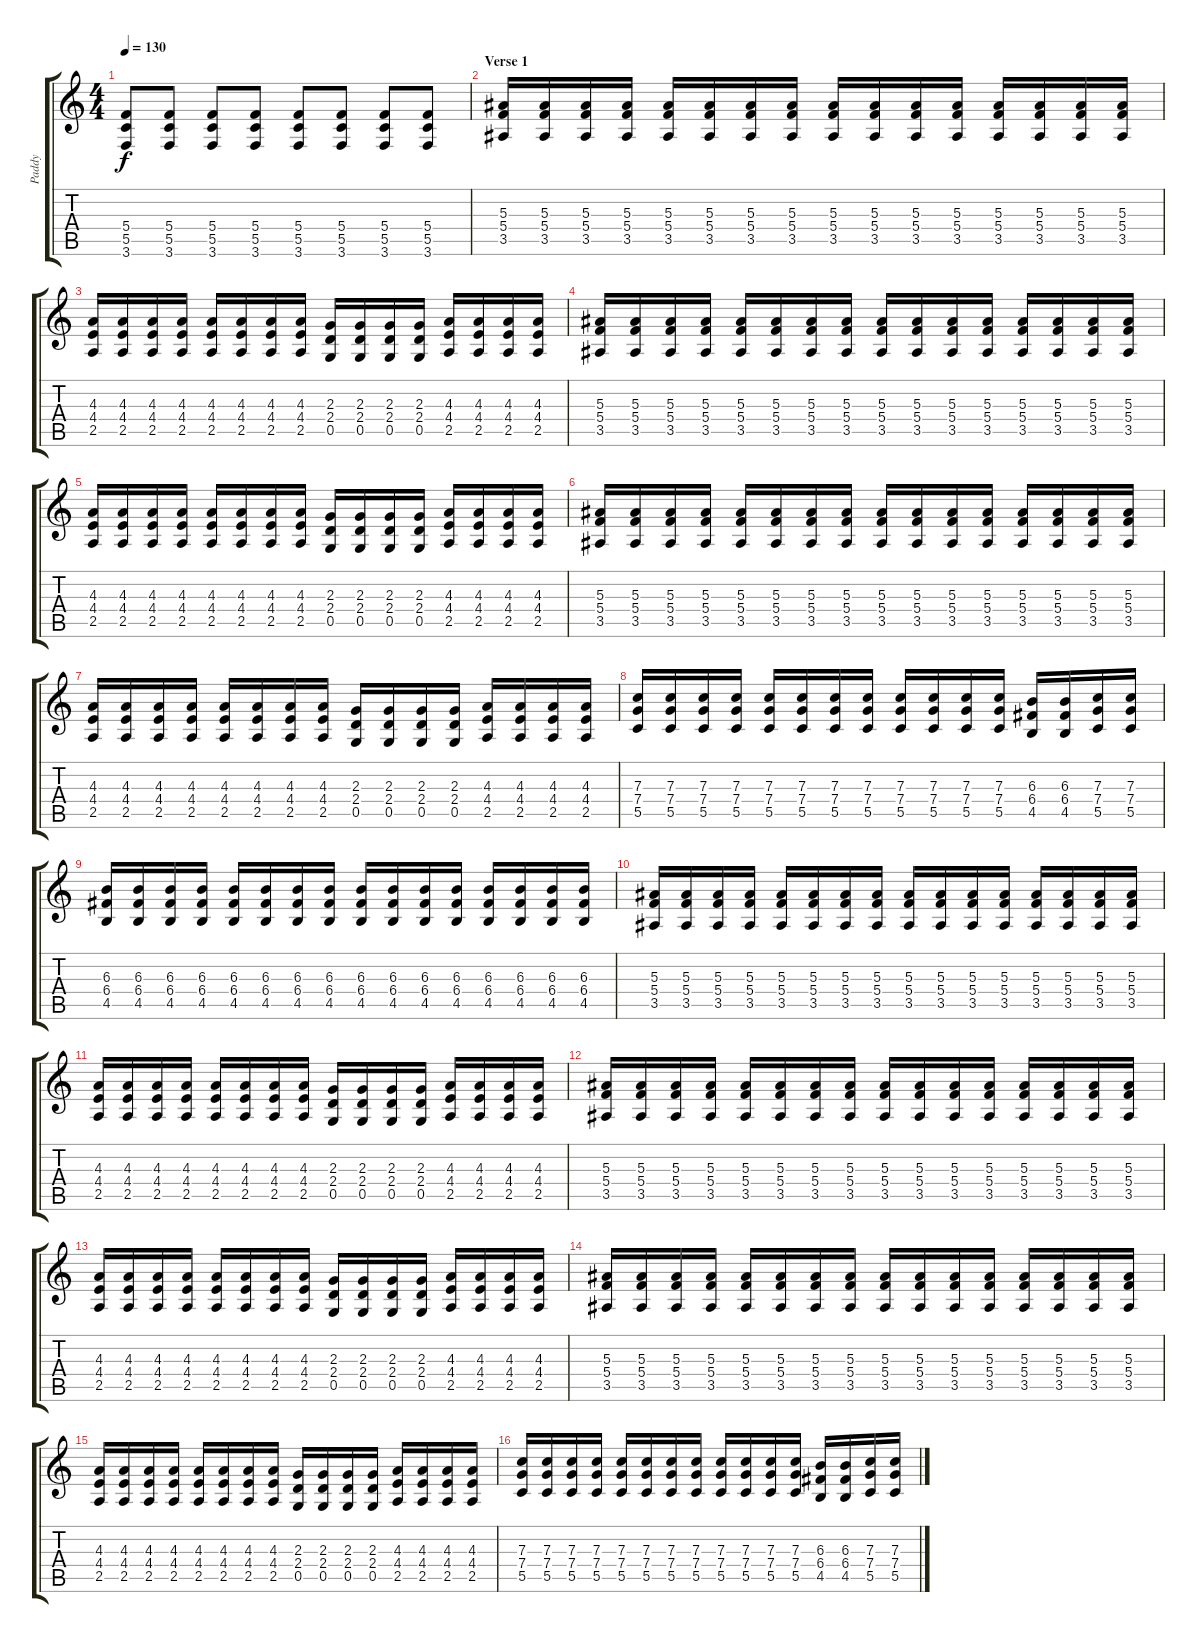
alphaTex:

\track ("Paddy" "Paddy") {instrument overdrivenguitar}
\staff {score tabs}
\tuning (D4 A3 F3 C3 G2 D2) {hide}
\ts (4 4)
\tempo 130
\clef g2
\ks c
(5.4 5.5 3.6).8{dy f} (5.4 5.5 3.6).8 (5.4 5.5 3.6).8 (5.4 5.5 3.6).8 (5.4 5.5 3.6).8 (5.4 5.5 3.6).8 (5.4 5.5 3.6).8 (5.4 5.5 3.6).8 |
\section ("" "Verse 1")
(5.3 5.4 3.5).16 (5.3 5.4 3.5).16 (5.3 5.4 3.5).16 (5.3 5.4 3.5).16 (5.3 5.4 3.5).16 (5.3 5.4 3.5).16 (5.3 5.4 3.5).16 (5.3 5.4 3.5).16 (5.3 5.4 3.5).16 (5.3 5.4 3.5).16 (5.3 5.4 3.5).16 (5.3 5.4 3.5).16 (5.3 5.4 3.5).16 (5.3 5.4 3.5).16 (5.3 5.4 3.5).16 (5.3 5.4 3.5).16 |
(4.3 4.4 2.5).16 (4.3 4.4 2.5).16 (4.3 4.4 2.5).16 (4.3 4.4 2.5).16 (4.3 4.4 2.5).16 (4.3 4.4 2.5).16 (4.3 4.4 2.5).16 (4.3 4.4 2.5).16 (2.3 2.4 0.5).16 (2.3 2.4 0.5).16 (2.3 2.4 0.5).16 (2.3 2.4 0.5).16 (4.3 4.4 2.5).16 (4.3 4.4 2.5).16 (4.3 4.4 2.5).16 (4.3 4.4 2.5).16 |
(5.3 5.4 3.5).16 (5.3 5.4 3.5).16 (5.3 5.4 3.5).16 (5.3 5.4 3.5).16 (5.3 5.4 3.5).16 (5.3 5.4 3.5).16 (5.3 5.4 3.5).16 (5.3 5.4 3.5).16 (5.3 5.4 3.5).16 (5.3 5.4 3.5).16 (5.3 5.4 3.5).16 (5.3 5.4 3.5).16 (5.3 5.4 3.5).16 (5.3 5.4 3.5).16 (5.3 5.4 3.5).16 (5.3 5.4 3.5).16 |
(4.3 4.4 2.5).16 (4.3 4.4 2.5).16 (4.3 4.4 2.5).16 (4.3 4.4 2.5).16 (4.3 4.4 2.5).16 (4.3 4.4 2.5).16 (4.3 4.4 2.5).16 (4.3 4.4 2.5).16 (2.3 2.4 0.5).16 (2.3 2.4 0.5).16 (2.3 2.4 0.5).16 (2.3 2.4 0.5).16 (4.3 4.4 2.5).16 (4.3 4.4 2.5).16 (4.3 4.4 2.5).16 (4.3 4.4 2.5).16 |
(5.3 5.4 3.5).16 (5.3 5.4 3.5).16 (5.3 5.4 3.5).16 (5.3 5.4 3.5).16 (5.3 5.4 3.5).16 (5.3 5.4 3.5).16 (5.3 5.4 3.5).16 (5.3 5.4 3.5).16 (5.3 5.4 3.5).16 (5.3 5.4 3.5).16 (5.3 5.4 3.5).16 (5.3 5.4 3.5).16 (5.3 5.4 3.5).16 (5.3 5.4 3.5).16 (5.3 5.4 3.5).16 (5.3 5.4 3.5).16 |
(4.3 4.4 2.5).16 (4.3 4.4 2.5).16 (4.3 4.4 2.5).16 (4.3 4.4 2.5).16 (4.3 4.4 2.5).16 (4.3 4.4 2.5).16 (4.3 4.4 2.5).16 (4.3 4.4 2.5).16 (2.3 2.4 0.5).16 (2.3 2.4 0.5).16 (2.3 2.4 0.5).16 (2.3 2.4 0.5).16 (4.3 4.4 2.5).16 (4.3 4.4 2.5).16 (4.3 4.4 2.5).16 (4.3 4.4 2.5).16 |
(7.3 7.4 5.5).16 (7.3 7.4 5.5).16 (7.3 7.4 5.5).16 (7.3 7.4 5.5).16 (7.3 7.4 5.5).16 (7.3 7.4 5.5).16 (7.3 7.4 5.5).16 (7.3 7.4 5.5).16 (7.3 7.4 5.5).16 (7.3 7.4 5.5).16 (7.3 7.4 5.5).16 (7.3 7.4 5.5).16 (6.3 6.4 4.5).16 (6.3 6.4 4.5).16 (7.3 7.4 5.5).16 (7.3 7.4 5.5).16 |
(6.3 6.4 4.5).16 (6.3 6.4 4.5).16 (6.3 6.4 4.5).16 (6.3 6.4 4.5).16 (6.3 6.4 4.5).16 (6.3 6.4 4.5).16 (6.3 6.4 4.5).16 (6.3 6.4 4.5).16 (6.3 6.4 4.5).16 (6.3 6.4 4.5).16 (6.3 6.4 4.5).16 (6.3 6.4 4.5).16 (6.3 6.4 4.5).16 (6.3 6.4 4.5).16 (6.3 6.4 4.5).16 (6.3 6.4 4.5).16 |
(5.3 5.4 3.5).16 (5.3 5.4 3.5).16 (5.3 5.4 3.5).16 (5.3 5.4 3.5).16 (5.3 5.4 3.5).16 (5.3 5.4 3.5).16 (5.3 5.4 3.5).16 (5.3 5.4 3.5).16 (5.3 5.4 3.5).16 (5.3 5.4 3.5).16 (5.3 5.4 3.5).16 (5.3 5.4 3.5).16 (5.3 5.4 3.5).16 (5.3 5.4 3.5).16 (5.3 5.4 3.5).16 (5.3 5.4 3.5).16 |
(4.3 4.4 2.5).16 (4.3 4.4 2.5).16 (4.3 4.4 2.5).16 (4.3 4.4 2.5).16 (4.3 4.4 2.5).16 (4.3 4.4 2.5).16 (4.3 4.4 2.5).16 (4.3 4.4 2.5).16 (2.3 2.4 0.5).16 (2.3 2.4 0.5).16 (2.3 2.4 0.5).16 (2.3 2.4 0.5).16 (4.3 4.4 2.5).16 (4.3 4.4 2.5).16 (4.3 4.4 2.5).16 (4.3 4.4 2.5).16 |
(5.3 5.4 3.5).16 (5.3 5.4 3.5).16 (5.3 5.4 3.5).16 (5.3 5.4 3.5).16 (5.3 5.4 3.5).16 (5.3 5.4 3.5).16 (5.3 5.4 3.5).16 (5.3 5.4 3.5).16 (5.3 5.4 3.5).16 (5.3 5.4 3.5).16 (5.3 5.4 3.5).16 (5.3 5.4 3.5).16 (5.3 5.4 3.5).16 (5.3 5.4 3.5).16 (5.3 5.4 3.5).16 (5.3 5.4 3.5).16 |
(4.3 4.4 2.5).16 (4.3 4.4 2.5).16 (4.3 4.4 2.5).16 (4.3 4.4 2.5).16 (4.3 4.4 2.5).16 (4.3 4.4 2.5).16 (4.3 4.4 2.5).16 (4.3 4.4 2.5).16 (2.3 2.4 0.5).16 (2.3 2.4 0.5).16 (2.3 2.4 0.5).16 (2.3 2.4 0.5).16 (4.3 4.4 2.5).16 (4.3 4.4 2.5).16 (4.3 4.4 2.5).16 (4.3 4.4 2.5).16 |
(5.3 5.4 3.5).16 (5.3 5.4 3.5).16 (5.3 5.4 3.5).16 (5.3 5.4 3.5).16 (5.3 5.4 3.5).16 (5.3 5.4 3.5).16 (5.3 5.4 3.5).16 (5.3 5.4 3.5).16 (5.3 5.4 3.5).16 (5.3 5.4 3.5).16 (5.3 5.4 3.5).16 (5.3 5.4 3.5).16 (5.3 5.4 3.5).16 (5.3 5.4 3.5).16 (5.3 5.4 3.5).16 (5.3 5.4 3.5).16 |
(4.3 4.4 2.5).16 (4.3 4.4 2.5).16 (4.3 4.4 2.5).16 (4.3 4.4 2.5).16 (4.3 4.4 2.5).16 (4.3 4.4 2.5).16 (4.3 4.4 2.5).16 (4.3 4.4 2.5).16 (2.3 2.4 0.5).16 (2.3 2.4 0.5).16 (2.3 2.4 0.5).16 (2.3 2.4 0.5).16 (4.3 4.4 2.5).16 (4.3 4.4 2.5).16 (4.3 4.4 2.5).16 (4.3 4.4 2.5).16 |
(7.3 7.4 5.5).16 (7.3 7.4 5.5).16 (7.3 7.4 5.5).16 (7.3 7.4 5.5).16 (7.3 7.4 5.5).16 (7.3 7.4 5.5).16 (7.3 7.4 5.5).16 (7.3 7.4 5.5).16 (7.3 7.4 5.5).16 (7.3 7.4 5.5).16 (7.3 7.4 5.5).16 (7.3 7.4 5.5).16 (6.3 6.4 4.5).16 (6.3 6.4 4.5).16 (7.3 7.4 5.5).16 (7.3 7.4 5.5).16
